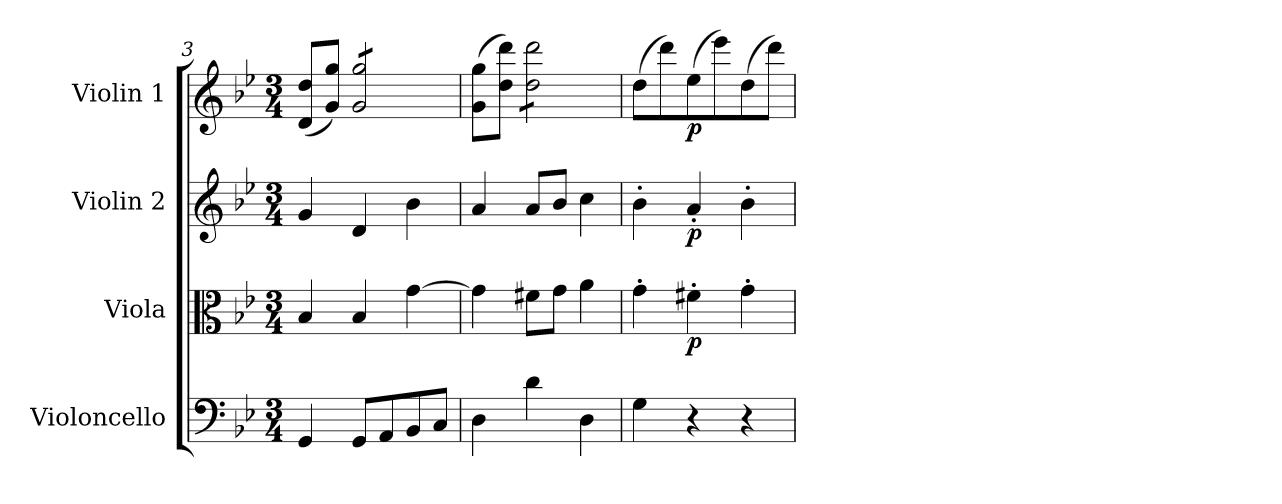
**kern	**kern	**dynam	**kern	**dynam	**kern	**dynam
*part4	*part3	*part3	*part2	*part2	*part1	*part1
*staff4	*staff3	*staff3	*staff2	*staff2	*staff1	*staff1
*I"Violoncello	*I"Viola	*	*I"Violin 2	*	*I"Violin 1	*
*I'Vc	*I'Vla	*	*I'Vln	*	*I'Vln	*
*clefF4	*clefC3	*	*clefG2	*	*clefG2	*
*k[b-e-]	*k[b-e-]	*	*k[b-e-]	*	*k[b-e-]	*
*M3/4	*M3/4	*	*M3/4	*	*M3/4	*
=3	=3	=3	=3	=3	=3	=3
4GG/	4B-/	.	4g/	.	(8d/ 8dd/L	.
.	.	.	.	.	8g/ 8gg/J)	.
*	*	*	*	*	*tremolo	*
8GG/L	4B-/	.	4d/	.	8g/ 8gg/L	.
8AA/	.	.	.	.	8g/ 8gg/	.
8BB-/	[>4g\	.	4b-\	.	8g/ 8gg/	.
8C/J	.	.	.	.	8g/ 8gg/J	.
*	*	*	*	*	*Xtremolo	*
=4	=4	=4	=4	=4	=4	=4
4D\	4g\]	.	4a/	.	(8g\ 8gg\L	.
.	.	.	.	.	8dd\ 8ddd\J)	.
*	*	*	*	*	*tremolo	*
4d\	8f#X\L	.	8a/L	.	8dd\ 8ddd\L	.
.	8g\J	.	8b-/J	.	8dd\ 8ddd\	.
4D\	4a\	.	4cc\	.	8dd\ 8ddd\	.
.	.	.	.	.	8dd\ 8ddd\J	.
*	*	*	*	*	*Xtremolo	*
=5	=5	=5	=5	=5	=5	=5
4G\	4g'\	.	4b-'\	.	(8dd\L	.
.	.	.	.	.	8ddd\)	.
!	!	!LO:DY:b	!	!LO:DY:b	!	!LO:DY:b
4r	4f#X'\	p	4a'/	p	(8ee-\	p
.	.	.	.	.	8eee-\)	.
4r	4g'\	.	4b-'\	.	(8dd\	.
.	.	.	.	.	8ddd\J)	.
=	=	=	=	=	=	=
*-	*-	*-	*-	*-	*-	*-
